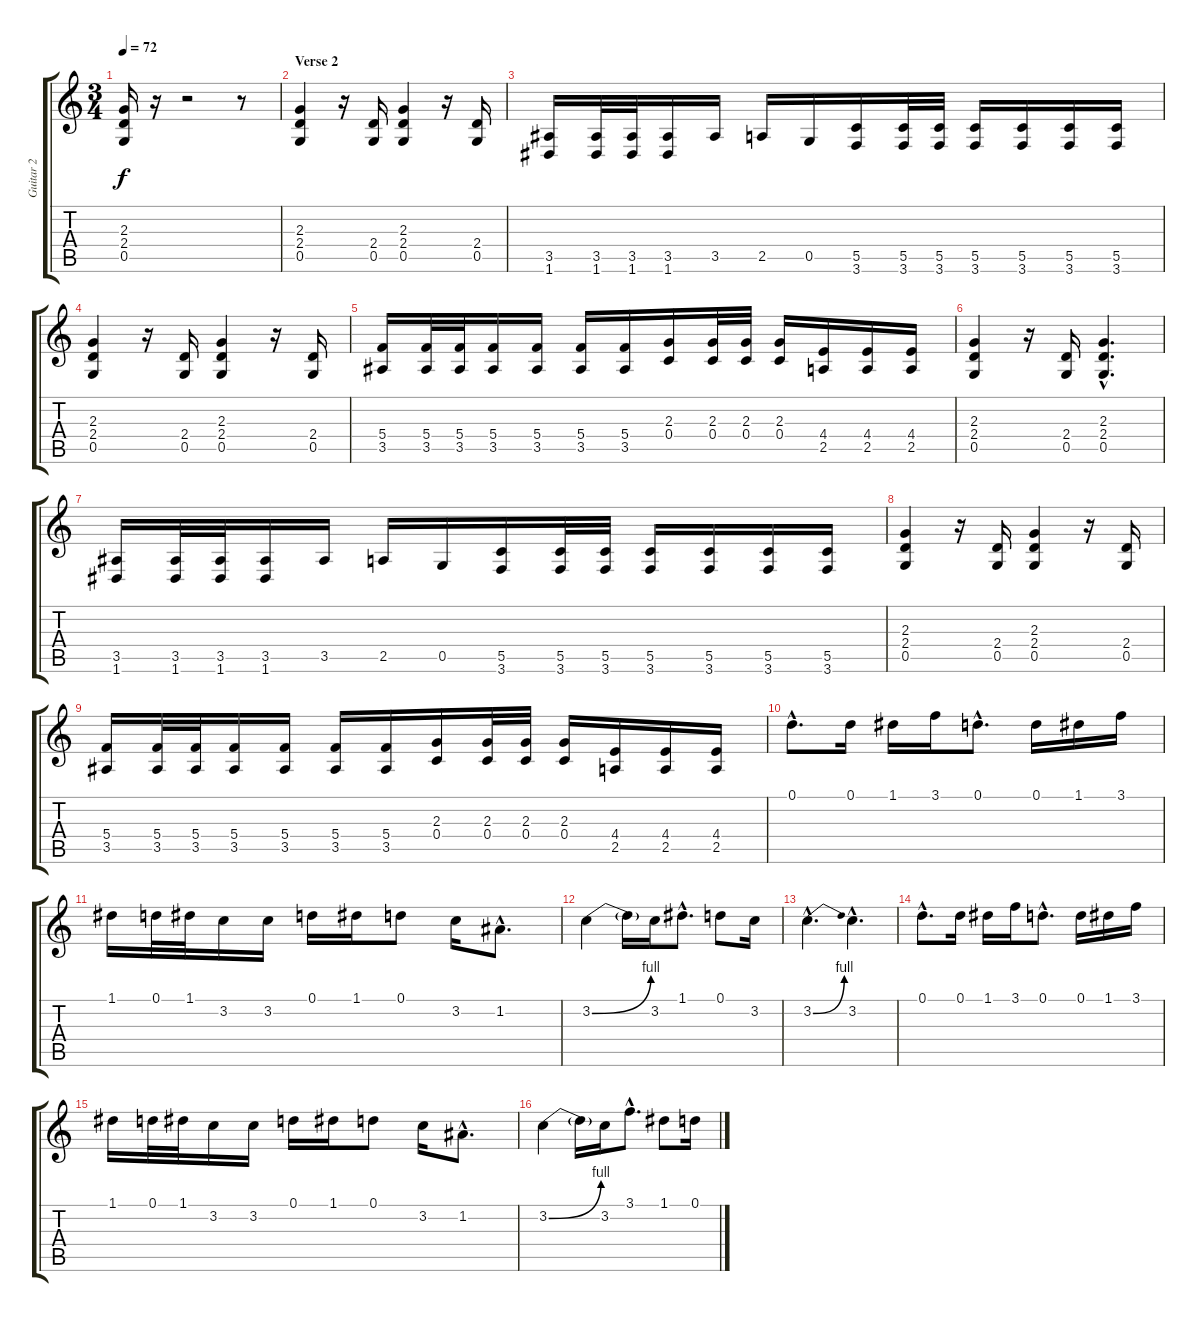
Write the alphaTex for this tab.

\track ("Guitar 2" "Guitar 2") {instrument overdrivenguitar}
\staff {score tabs}
\tuning (D4 A3 F3 C3 G2 D2) {hide}
\ts (3 4)
\tempo 72
\clef g2
\ks c
(2.3 2.4 0.5).16{dy f} r.16 r.2 r.8 |
\section ("" "Verse 2")
(2.3 2.4 0.5).4 r.16 (2.4 0.5).16 (2.3 2.4 0.5).4 r.16 (2.4 0.5).16 |
(3.5 1.6).16 (3.5 1.6).32 (3.5 1.6).32 (3.5 1.6).16 3.5.16 2.5.16 0.5.16 (5.5 3.6).16 (5.5 3.6).32 (5.5 3.6).32 (5.5 3.6).16 (5.5 3.6).16 (5.5 3.6).16 (5.5 3.6).16 |
(2.3 2.4 0.5).4 r.16 (2.4 0.5).16 (2.3 2.4 0.5).4 r.16 (2.4 0.5).16 |
(5.4 3.5).16 (5.4 3.5).32 (5.4 3.5).32 (5.4 3.5).16 (5.4 3.5).16 (5.4 3.5).16 (5.4 3.5).16 (2.3 0.4).16 (2.3 0.4).32 (2.3 0.4).32 (2.3 0.4).16 (4.4 2.5).16 (4.4 2.5).16 (4.4 2.5).16 |
(2.3 2.4 0.5).4 r.16 (2.4 0.5).16 (2.3{hac} 2.4{hac} 0.5{hac}).4{d} |
(3.5 1.6).16 (3.5 1.6).32 (3.5 1.6).32 (3.5 1.6).16 3.5.16 2.5.16 0.5.16 (5.5 3.6).16 (5.5 3.6).32 (5.5 3.6).32 (5.5 3.6).16 (5.5 3.6).16 (5.5 3.6).16 (5.5 3.6).16 |
(2.3 2.4 0.5).4 r.16 (2.4 0.5).16 (2.3 2.4 0.5).4 r.16 (2.4 0.5).16 |
(5.4 3.5).16 (5.4 3.5).32 (5.4 3.5).32 (5.4 3.5).16 (5.4 3.5).16 (5.4 3.5).16 (5.4 3.5).16 (2.3 0.4).16 (2.3 0.4).32 (2.3 0.4).32 (2.3 0.4).16 (4.4 2.5).16 (4.4 2.5).16 (4.4 2.5).16 |
0.1{hac}.8{d} 0.1.16 1.1.16 3.1.16 0.1{hac}.8{d} 0.1.16 1.1.16 3.1.16 |
1.1.16 0.1.32 1.1.32 3.2.16 3.2.16 0.1.16 1.1.16 0.1.8 3.2.16 1.2{hac}.8{d} |
3.2{be (bend 0 0 60 4)}.4 3.2{t}.16 3.2.16 1.1{hac}.8{d} 0.1.8 3.2.16 |
3.2{be (bend 0 0 60 4) hac}.4{d} 3.2{hac}.4{d} |
0.1{hac}.8{d} 0.1.16 1.1.16 3.1.16 0.1{hac}.8{d} 0.1.16 1.1.16 3.1.16 |
1.1.16 0.1.32 1.1.32 3.2.16 3.2.16 0.1.16 1.1.16 0.1.8 3.2.16 1.2{hac}.8{d} |
3.2{be (bend 0 0 60 4)}.4 3.2{t}.16 3.2.16 3.1{hac}.8{d} 1.1.8 0.1.16
